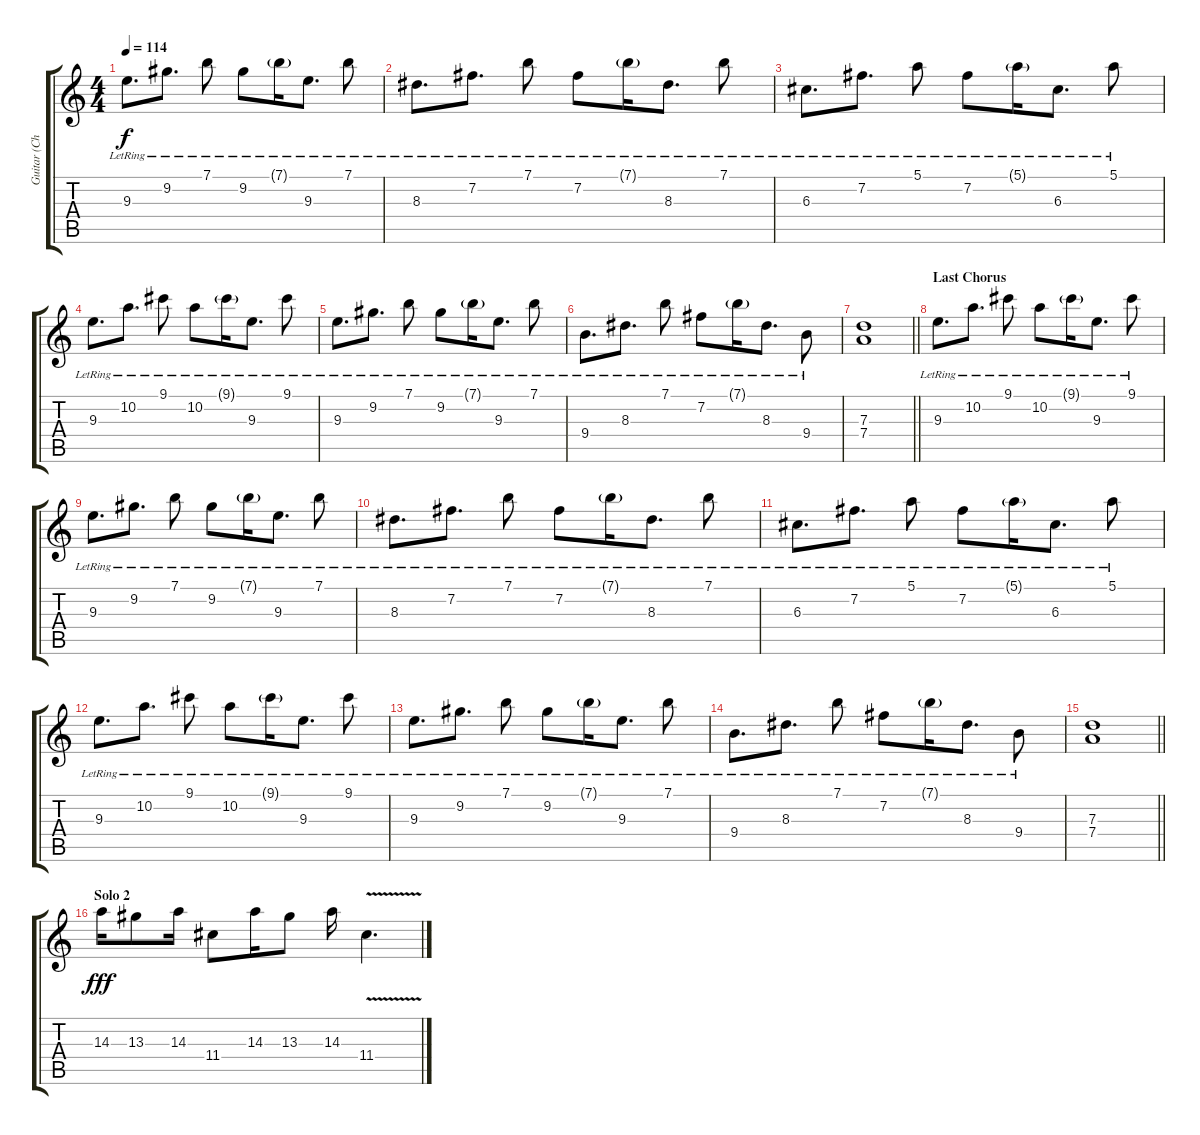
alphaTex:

\track ("Guitar (Chris)" "Guitar (Ch") {instrument electricguitarclean}
\staff {score tabs}
\tuning (E4 B3 G3 D3 A2 E2) {hide}
\ts (4 4)
\tempo 114
\clef g2
\ks c
9.3{lr}.8{d dy f} 9.2{lr}.8{d} 7.1{lr}.8 9.2{lr}.8 7.1{g lr}.16 9.3{lr}.8{d} 7.1{lr}.8 |
8.3{lr}.8{d} 7.2{lr}.8{d} 7.1{lr}.8 7.2{lr}.8 7.1{g lr}.16 8.3{lr}.8{d} 7.1{lr}.8 |
6.3{lr}.8{d} 7.2{lr}.8{d} 5.1{lr}.8 7.2{lr}.8 5.1{g lr}.16 6.3{lr}.8{d} 5.1{lr}.8 |
9.3{lr}.8{d} 10.2{lr}.8{d} 9.1{lr}.8 10.2{lr}.8 9.1{g lr}.16 9.3{lr}.8{d} 9.1{lr}.8 |
9.3{lr}.8{d} 9.2{lr}.8{d} 7.1{lr}.8 9.2{lr}.8 7.1{g lr}.16 9.3{lr}.8{d} 7.1{lr}.8 |
9.4{lr}.8{d} 8.3{lr}.8{d} 7.1{lr}.8 7.2{lr}.8 7.1{g lr}.16 8.3{lr}.8{d} 9.4{lr}.8 |
\barLineRight lightlight
(7.3 7.4).1 |
\section ("" "Last Chorus")
9.3{lr}.8{d} 10.2{lr}.8{d} 9.1{lr}.8 10.2{lr}.8 9.1{g lr}.16 9.3{lr}.8{d} 9.1{lr}.8 |
9.3{lr}.8{d} 9.2{lr}.8{d} 7.1{lr}.8 9.2{lr}.8 7.1{g lr}.16 9.3{lr}.8{d} 7.1{lr}.8 |
8.3{lr}.8{d} 7.2{lr}.8{d} 7.1{lr}.8 7.2{lr}.8 7.1{g lr}.16 8.3{lr}.8{d} 7.1{lr}.8 |
6.3{lr}.8{d} 7.2{lr}.8{d} 5.1{lr}.8 7.2{lr}.8 5.1{g lr}.16 6.3{lr}.8{d} 5.1{lr}.8 |
9.3{lr}.8{d} 10.2{lr}.8{d} 9.1{lr}.8 10.2{lr}.8 9.1{g lr}.16 9.3{lr}.8{d} 9.1{lr}.8 |
9.3{lr}.8{d} 9.2{lr}.8{d} 7.1{lr}.8 9.2{lr}.8 7.1{g lr}.16 9.3{lr}.8{d} 7.1{lr}.8 |
9.4{lr}.8{d} 8.3{lr}.8{d} 7.1{lr}.8 7.2{lr}.8 7.1{g lr}.16 8.3{lr}.8{d} 9.4{lr}.8 |
\barLineRight lightlight
(7.3 7.4).1 |
\section ("" "Solo 2")
14.3.16{dy fff} 13.3.8 14.3.16 11.4.8 14.3.16 13.3.8 14.3.16 11.4{v}.4{d}
